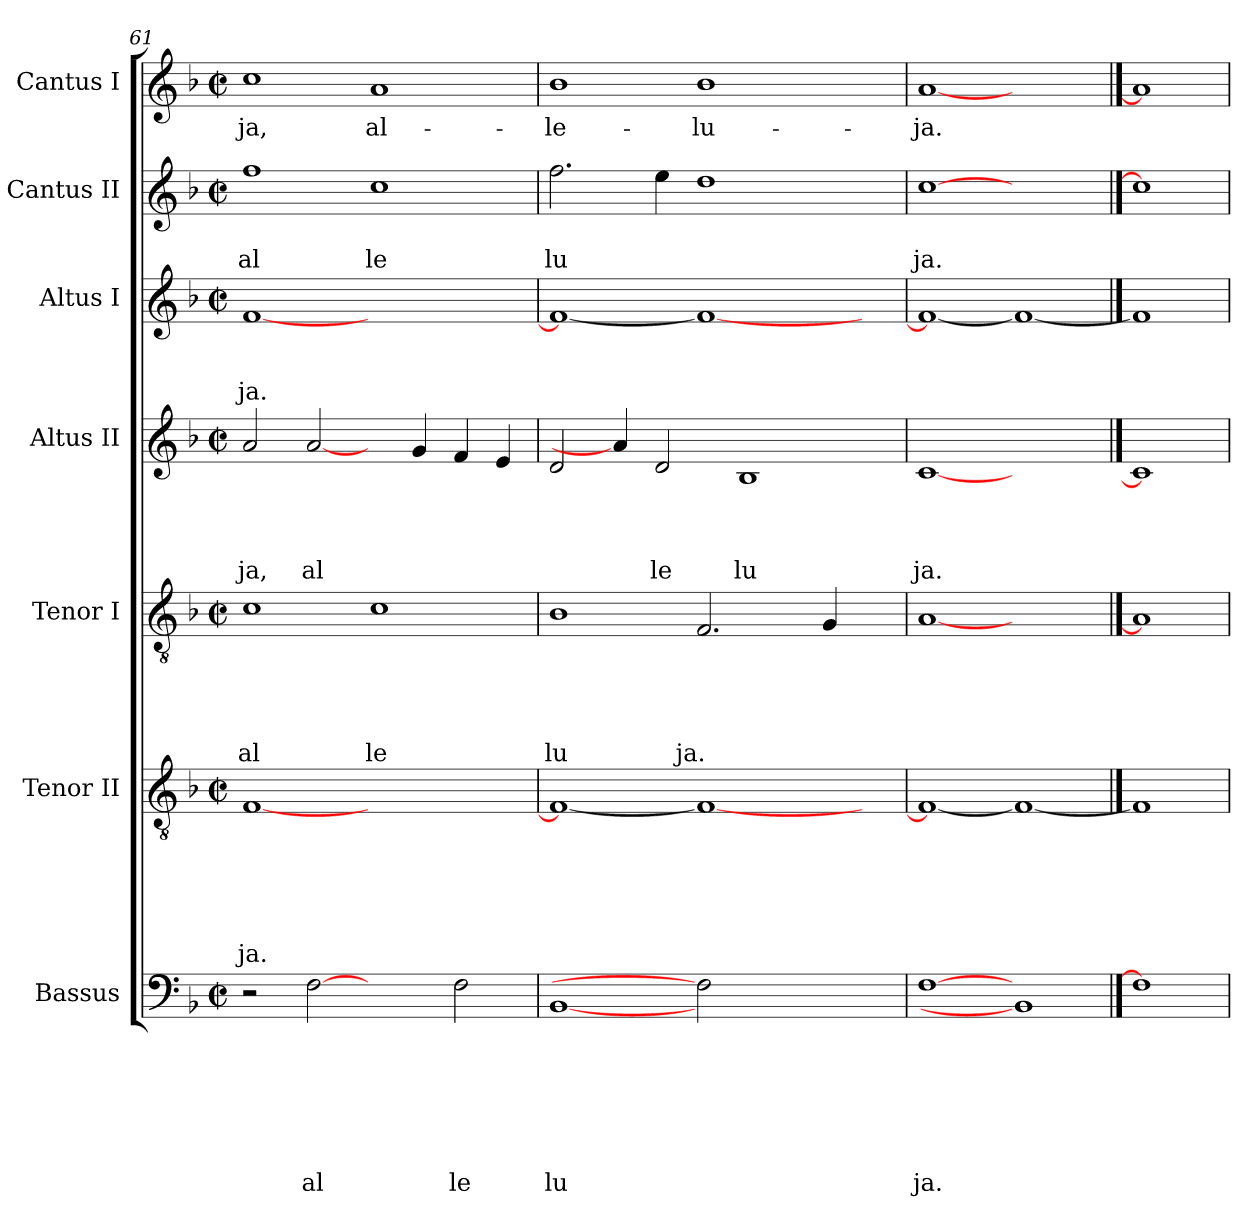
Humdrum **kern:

**kern	**text	**text	**text	**text	**text	**text	**text	**kern	**text	**text	**text	**text	**text	**text	**kern	**text	**text	**text	**text	**text	**kern	**text	**text	**text	**text	**kern	**text	**text	**text	**kern	**text	**text	**kern	**text
*part7	*part7	*part7	*part7	*part7	*part7	*part7	*part7	*part6	*part6	*part6	*part6	*part6	*part6	*part6	*part5	*part5	*part5	*part5	*part5	*part5	*part4	*part4	*part4	*part4	*part4	*part3	*part3	*part3	*part3	*part2	*part2	*part2	*part1	*part1
*staff7	*staff7	*staff7	*staff7	*staff7	*staff7	*staff7	*staff7	*staff6	*staff6	*staff6	*staff6	*staff6	*staff6	*staff6	*staff5	*staff5	*staff5	*staff5	*staff5	*staff5	*staff4	*staff4	*staff4	*staff4	*staff4	*staff3	*staff3	*staff3	*staff3	*staff2	*staff2	*staff2	*staff1	*staff1
*I"Bassus	*	*	*	*	*	*	*	*I"Tenor II	*	*	*	*	*	*	*I"Tenor I	*	*	*	*	*	*I"Altus II	*	*	*	*	*I"Altus I	*	*	*	*I"Cantus II	*	*	*I"Cantus I	*
*clefF4	*	*	*	*	*	*	*	*clefGv2	*	*	*	*	*	*	*clefGv2	*	*	*	*	*	*clefG2	*	*	*	*	*clefG2	*	*	*	*clefG2	*	*	*clefG2	*
*k[b-]	*	*	*	*	*	*	*	*k[b-]	*	*	*	*	*	*	*k[b-]	*	*	*	*	*	*k[b-]	*	*	*	*	*k[b-]	*	*	*	*k[b-]	*	*	*k[b-]	*
*F:	*	*	*	*	*	*	*	*F:	*	*	*	*	*	*	*F:	*	*	*	*	*	*F:	*	*	*	*	*F:	*	*	*	*F:	*	*	*F:	*
*M2/2	*	*	*	*	*	*	*	*M2/2	*	*	*	*	*	*	*M2/2	*	*	*	*	*	*M2/2	*	*	*	*	*M2/2	*	*	*	*M2/2	*	*	*M2/2	*
*met(c|)	*	*	*	*	*	*	*	*met(c|)	*	*	*	*	*	*	*met(c|)	*	*	*	*	*	*met(c|)	*	*	*	*	*met(c|)	*	*	*	*met(c|)	*	*	*met(c|)	*
=61	=61	=61	=61	=61	=61	=61	=61	=61	=61	=61	=61	=61	=61	=61	=61	=61	=61	=61	=61	=61	=61	=61	=61	=61	=61	=61	=61	=61	=61	=61	=61	=61	=61	=61
!	!	!	!	!	!	!	!	!	!	!	!	!	!	!LO:LY:b	!	!	!	!	!	!LO:LY:b	!	!	!	!	!LO:LY:b	!	!	!	!LO:LY:b	!	!	!LO:LY:b	!	!LO:LY:b
2r	.	.	.	.	.	.	.	[<1F	.	.	.	.	.	ja.	1c	.	.	.	.	al	2a/	.	.	.	ja,	[<1f	.	.	ja.	1ff	.	al	1cc	-ja,
!	!	!	!	!	!	!	!LO:LY:b	!	!	!	!	!	!	!	!	!	!	!	!	!	!	!	!	!	!LO:LY:b	!	!	!	!	!	!	!	!	!
[2F	.	.	.	.	.	.	al	.	.	.	.	.	.	.	.	.	.	.	.	.	[2a/	.	.	.	al	.	.	.	.	.	.	.	.	.
!	!	!	!	!	!	!	!	!	!	!	!	!	!	!	!	!	!	!	!	!LO:LY:b	!	!	!	!	!	!	!	!	!	!	!	!LO:LY:b	!	!LO:LY:b
2ryy	.	.	.	.	.	.	.	1ryy	.	.	.	.	.	.	1c	.	.	.	.	le	4ryy	.	.	.	.	1ryy	.	.	.	1cc	.	le	1a	al-
.	.	.	.	.	.	.	.	.	.	.	.	.	.	.	.	.	.	.	.	.	4g/	.	.	.	.	.	.	.	.	.	.	.	.	.
!	!	!	!	!	!	!	!LO:LY:b	!	!	!	!	!	!	!	!	!	!	!	!	!	!	!	!	!	!	!	!	!	!	!	!	!	!	!
2F\	.	.	.	.	.	.	le	.	.	.	.	.	.	.	.	.	.	.	.	.	4f/	.	.	.	.	.	.	.	.	.	.	.	.	.
.	.	.	.	.	.	.	.	.	.	.	.	.	.	.	.	.	.	.	.	.	4e/	.	.	.	.	.	.	.	.	.	.	.	.	.
=62	=62	=62	=62	=62	=62	=62	=62	=62	=62	=62	=62	=62	=62	=62	=62	=62	=62	=62	=62	=62	=62	=62	=62	=62	=62	=62	=62	=62	=62	=62	=62	=62	=62	=62
!	!	!	!	!	!	!	!LO:LY:b	!	!	!	!	!	!	!	!	!	!	!	!	!LO:LY:b	!	!	!	!	!	!	!	!	!	!	!	!LO:LY:b	!	!LO:LY:b
[1BB-	.	.	.	.	.	.	lu	1F_	.	.	.	.	.	.	1B-	.	.	.	.	lu	2d/	.	.	.	.	1f_	.	.	.	2.ff\	.	lu	1b-	-le-
.	.	.	.	.	.	.	.	.	.	.	.	.	.	.	.	.	.	.	.	.	4a/]	.	.	.	.	.	.	.	.	.	.	.	.	.
!	!	!	!	!	!	!	!	!	!	!	!	!	!	!	!	!	!	!	!	!	!	!	!	!	!LO:LY:b	!	!	!	!	!	!	!	!	!
.	.	.	.	.	.	.	.	.	.	.	.	.	.	.	.	.	.	.	.	.	2d/	.	.	.	le	.	.	.	.	4ee\	.	.	.	.
!	!	!	!	!	!	!	!	!	!	!	!	!	!	!	!	!	!	!	!	!LO:LY:b	!	!	!	!	!	!	!	!	!	!	!	!	!	!LO:LY:b
2F]	.	.	.	.	.	.	.	1F_	.	.	.	.	.	.	2.F/	.	.	.	.	ja.	.	.	.	.	.	1f_	.	.	.	1dd	.	.	1b-	-lu-
!	!	!	!	!	!	!	!	!	!	!	!	!	!	!	!	!	!	!	!	!	!	!	!	!	!LO:LY:b	!	!	!	!	!	!	!	!	!
.	.	.	.	.	.	.	.	.	.	.	.	.	.	.	.	.	.	.	.	.	1B-	.	.	.	lu	.	.	.	.	.	.	.	.	.
2.ryy	.	.	.	.	.	.	.	.	.	.	.	.	.	.	.	.	.	.	.	.	.	.	.	.	.	.	.	.	.	.	.	.	.	.
.	.	.	.	.	.	.	.	.	.	.	.	.	.	.	4G/	.	.	.	.	.	.	.	.	.	.	.	.	.	.	.	.	.	.	.
.	.	.	.	.	.	.	.	4ryy	.	.	.	.	.	.	4ryy	.	.	.	.	.	.	.	.	.	.	4ryy	.	.	.	4ryy	.	.	4ryy	.
=63	=63	=63	=63	=63	=63	=63	=63	=63	=63	=63	=63	=63	=63	=63	=63	=63	=63	=63	=63	=63	=63	=63	=63	=63	=63	=63	=63	=63	=63	=63	=63	=63	=63	=63
!	!	!	!	!	!	!	!LO:LY:b	!	!	!	!	!	!	!	!	!	!	!	!	!	!	!	!	!	!LO:LY:b	!	!	!	!	!	!	!LO:LY:b	!	!LO:LY:b
[1F	.	.	.	.	.	.	ja.	1F_	.	.	.	.	.	.	[1A	.	.	.	.	.	[1c	.	.	.	ja.	1f_	.	.	.	[1cc	.	ja.	[1a	-ja.
1BB-]	.	.	.	.	.	.	.	1F_	.	.	.	.	.	.	1ryy	.	.	.	.	.	1ryy	.	.	.	.	1f_	.	.	.	1ryy	.	.	1ryy	.
==64	==64	==64	==64	==64	==64	==64	==64	==64	==64	==64	==64	==64	==64	==64	==64	==64	==64	==64	==64	==64	==64	==64	==64	==64	==64	==64	==64	==64	==64	==64	==64	==64	==64	==64
1F]	.	.	.	.	.	.	.	1F]	.	.	.	.	.	.	1A]	.	.	.	.	.	1c]	.	.	.	.	1f]	.	.	.	1cc]	.	.	1a]	.
=	=	=	=	=	=	=	=	=	=	=	=	=	=	=	=	=	=	=	=	=	=	=	=	=	=	=	=	=	=	=	=	=	=	=
*-	*-	*-	*-	*-	*-	*-	*-	*-	*-	*-	*-	*-	*-	*-	*-	*-	*-	*-	*-	*-	*-	*-	*-	*-	*-	*-	*-	*-	*-	*-	*-	*-	*-	*-
